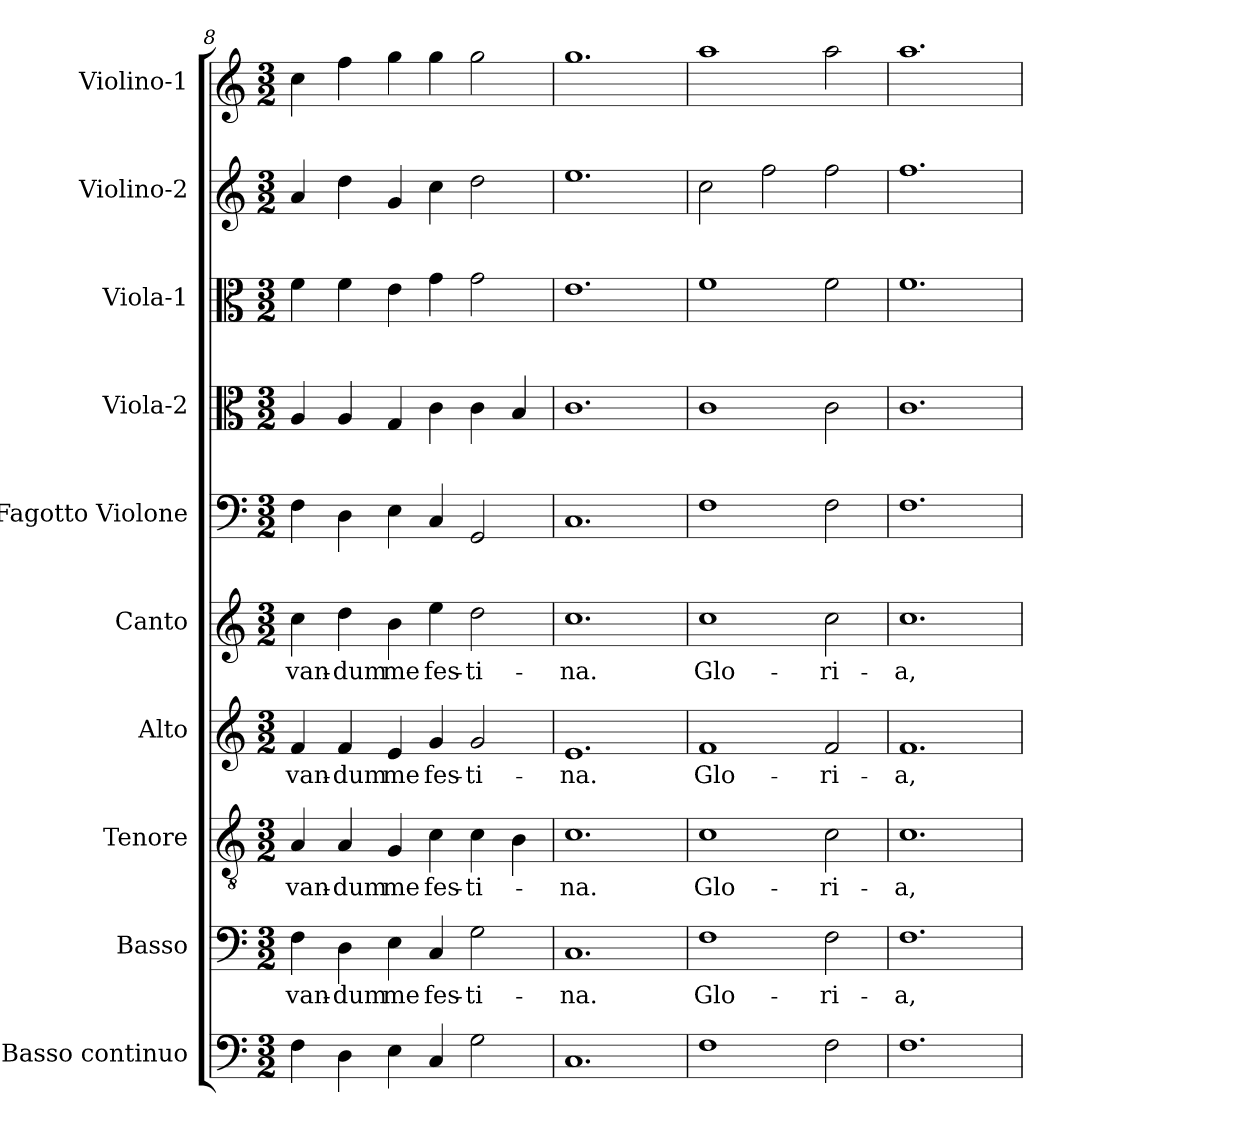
**kern	**kern	**text	**kern	**text	**kern	**text	**kern	**text	**kern	**kern	**kern	**kern	**kern
*part10	*part9	*part9	*part8	*part8	*part7	*part7	*part6	*part6	*part5	*part4	*part3	*part2	*part1
*staff10	*staff9	*staff9	*staff8	*staff8	*staff7	*staff7	*staff6	*staff6	*staff5	*staff4	*staff3	*staff2	*staff1
*I"Basso continuo	*I"Basso	*	*I"Tenore	*	*I"Alto	*	*I"Canto	*	*I"Fagotto Violone	*I"Viola-2	*I"Viola-1	*I"Violino-2	*I"Violino-1
*clefF4	*clefF4	*	*clefGv2	*	*clefG2	*	*clefG2	*	*clefF4	*clefC3	*clefC3	*clefG2	*clefG2
*k[]	*k[]	*	*k[]	*	*k[]	*	*k[]	*	*k[]	*k[]	*k[]	*k[]	*k[]
*C:	*C:	*	*C:	*	*C:	*	*C:	*	*C:	*C:	*C:	*C:	*C:
*M3/2	*M3/2	*	*M3/2	*	*M3/2	*	*M3/2	*	*M3/2	*M3/2	*M3/2	*M3/2	*M3/2
=8	=8	=8	=8	=8	=8	=8	=8	=8	=8	=8	=8	=8	=8
!	!	!LO:LY:b	!	!	!	!	!	!	!	!	!	!	!
!	!	!	!	!LO:LY:b	!	!	!	!	!	!	!	!	!
!	!	!	!	!	!	!LO:LY:b	!	!	!	!	!	!	!
!	!	!	!	!	!	!	!	!LO:LY:b	!	!	!	!	!
4F\	4F\	-van-	4A/	-van-	4f/	-van-	4cc\	-van-	4F\	4A/	4f\	4a/	4cc\
!	!	!LO:LY:b	!	!	!	!	!	!	!	!	!	!	!
!	!	!	!	!LO:LY:b	!	!	!	!	!	!	!	!	!
!	!	!	!	!	!	!LO:LY:b	!	!	!	!	!	!	!
!	!	!	!	!	!	!	!	!LO:LY:b	!	!	!	!	!
4D\	4D\	-dum	4A/	-dum	4f/	-dum	4dd\	-dum	4D\	4A/	4f\	4dd\	4ff\
!	!	!LO:LY:b	!	!	!	!	!	!	!	!	!	!	!
!	!	!	!	!LO:LY:b	!	!	!	!	!	!	!	!	!
!	!	!	!	!	!	!LO:LY:b	!	!	!	!	!	!	!
!	!	!	!	!	!	!	!	!LO:LY:b	!	!	!	!	!
4E\	4E\	me	4G/	me	4e/	me	4b\	me	4E\	4G/	4e\	4g/	4gg\
!	!	!LO:LY:b	!	!	!	!	!	!	!	!	!	!	!
!	!	!	!	!LO:LY:b	!	!	!	!	!	!	!	!	!
!	!	!	!	!	!	!LO:LY:b	!	!	!	!	!	!	!
!	!	!	!	!	!	!	!	!LO:LY:b	!	!	!	!	!
4C/	4C/	fes-	4c\	fes-	4g/	fes-	4ee\	fes-	4C/	4c\	4g\	4cc\	4gg\
!	!	!LO:LY:b	!	!	!	!	!	!	!	!	!	!	!
!	!	!	!	!LO:LY:b	!	!	!	!	!	!	!	!	!
!	!	!	!	!	!	!LO:LY:b	!	!	!	!	!	!	!
!	!	!	!	!	!	!	!	!LO:LY:b	!	!	!	!	!
2G\	2G\	-ti-	4c\	-ti-	2g/	-ti-	2dd\	-ti-	2GG/	4c\	2g\	2dd\	2gg\
.	.	.	4B\	.	.	.	.	.	.	4B/	.	.	.
=9	=9	=9	=9	=9	=9	=9	=9	=9	=9	=9	=9	=9	=9
!	!	!LO:LY:b	!	!	!	!	!	!	!	!	!	!	!
!	!	!	!	!LO:LY:b	!	!	!	!	!	!	!	!	!
!	!	!	!	!	!	!LO:LY:b	!	!	!	!	!	!	!
!	!	!	!	!	!	!	!	!LO:LY:b	!	!	!	!	!
1.C	1.C	-na.	1.c	-na.	1.e	-na.	1.cc	-na.	1.C	1.c	1.e	1.ee	1.gg
=10	=10	=10	=10	=10	=10	=10	=10	=10	=10	=10	=10	=10	=10
!	!	!LO:LY:b	!	!	!	!	!	!	!	!	!	!	!
!	!	!	!	!LO:LY:b	!	!	!	!	!	!	!	!	!
!	!	!	!	!	!	!LO:LY:b	!	!	!	!	!	!	!
!	!	!	!	!	!	!	!	!LO:LY:b	!	!	!	!	!
1F	1F	Glo-	1c	Glo-	1f	Glo-	1cc	Glo-	1F	1c	1f	2cc\	1aa
.	.	.	.	.	.	.	.	.	.	.	.	2ff\	.
!	!	!LO:LY:b	!	!	!	!	!	!	!	!	!	!	!
!	!	!	!	!LO:LY:b	!	!	!	!	!	!	!	!	!
!	!	!	!	!	!	!LO:LY:b	!	!	!	!	!	!	!
!	!	!	!	!	!	!	!	!LO:LY:b	!	!	!	!	!
2F\	2F\	-ri-	2c\	-ri-	2f/	-ri-	2cc\	-ri-	2F\	2c\	2f\	2ff\	2aa\
=11	=11	=11	=11	=11	=11	=11	=11	=11	=11	=11	=11	=11	=11
!	!	!LO:LY:b	!	!	!	!	!	!	!	!	!	!	!
!	!	!	!	!LO:LY:b	!	!	!	!	!	!	!	!	!
!	!	!	!	!	!	!LO:LY:b	!	!	!	!	!	!	!
!	!	!	!	!	!	!	!	!LO:LY:b	!	!	!	!	!
1.F	1.F	-a,	1.c	-a,	1.f	-a,	1.cc	-a,	1.F	1.c	1.f	1.ff	1.aa
=	=	=	=	=	=	=	=	=	=	=	=	=	=
*-	*-	*-	*-	*-	*-	*-	*-	*-	*-	*-	*-	*-	*-
